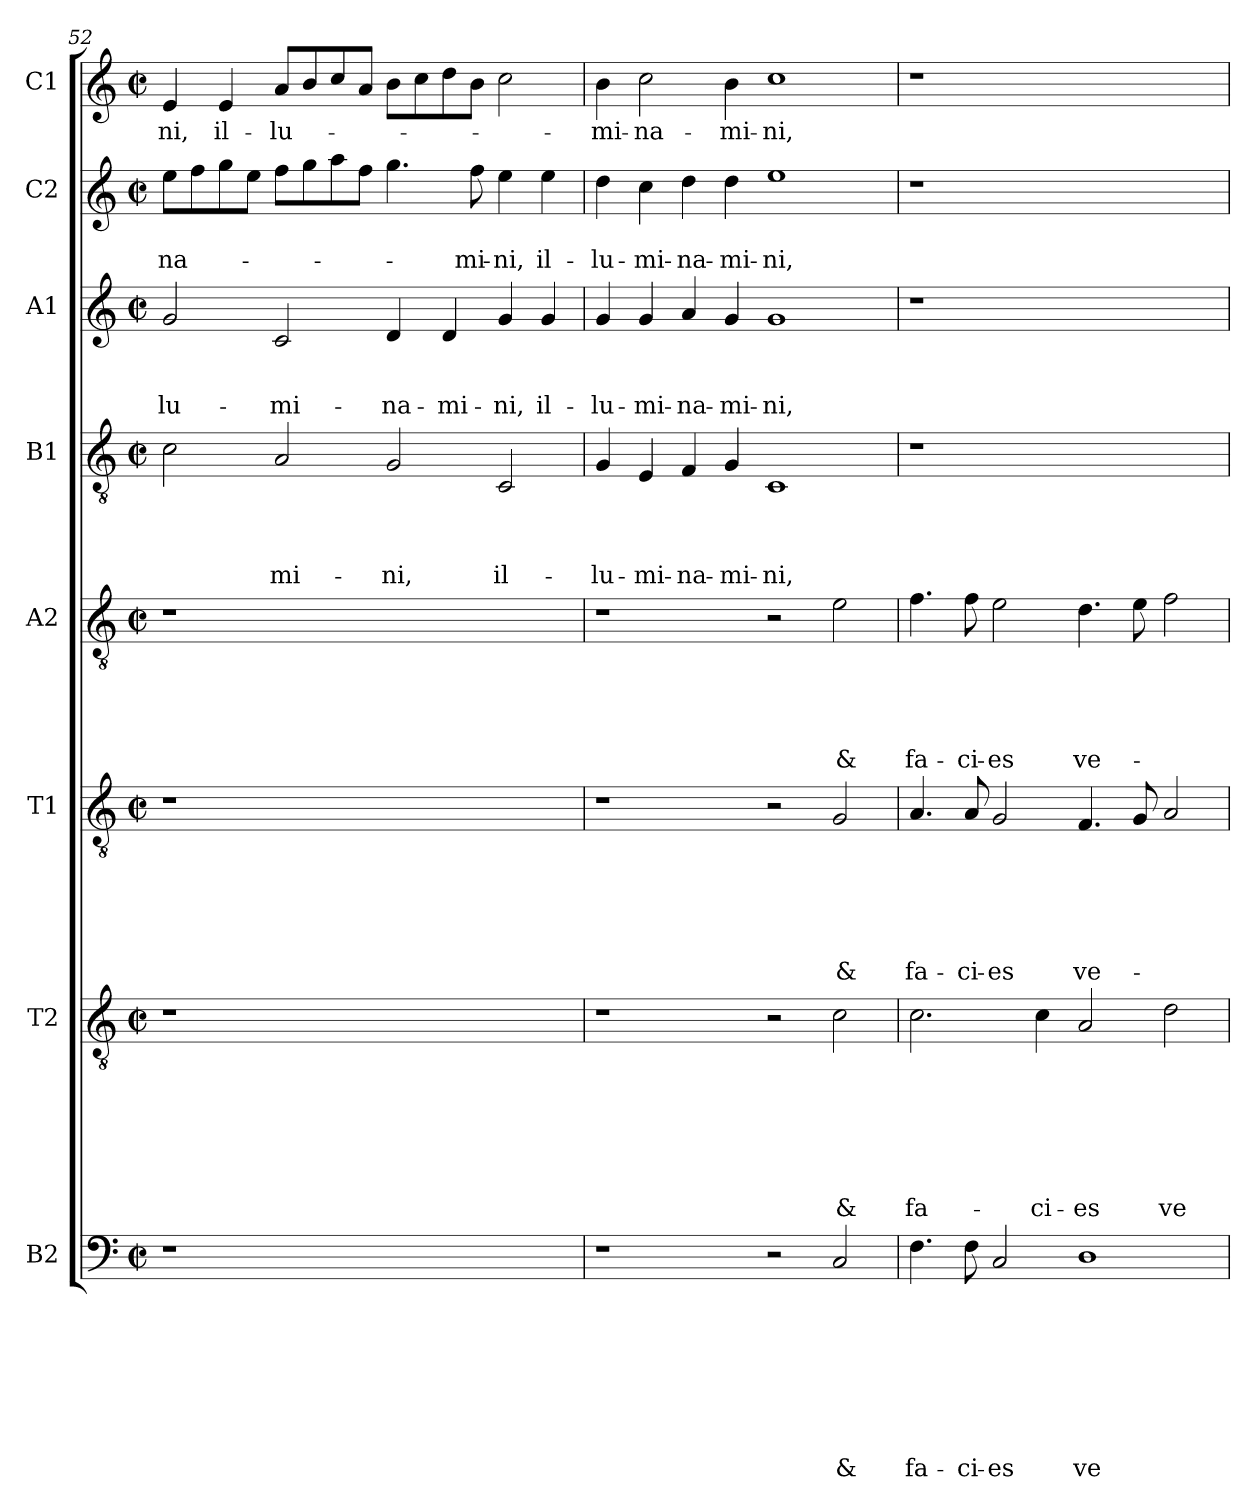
**kern	**text	**text	**text	**text	**text	**text	**text	**text	**kern	**text	**text	**text	**text	**text	**text	**text	**kern	**text	**text	**text	**text	**text	**text	**kern	**text	**text	**text	**text	**text	**kern	**text	**text	**text	**text	**kern	**text	**text	**text	**kern	**text	**text	**kern	**text
*part8	*part8	*part8	*part8	*part8	*part8	*part8	*part8	*part8	*part7	*part7	*part7	*part7	*part7	*part7	*part7	*part7	*part6	*part6	*part6	*part6	*part6	*part6	*part6	*part5	*part5	*part5	*part5	*part5	*part5	*part4	*part4	*part4	*part4	*part4	*part3	*part3	*part3	*part3	*part2	*part2	*part2	*part1	*part1
*staff8	*staff8	*staff8	*staff8	*staff8	*staff8	*staff8	*staff8	*staff8	*staff7	*staff7	*staff7	*staff7	*staff7	*staff7	*staff7	*staff7	*staff6	*staff6	*staff6	*staff6	*staff6	*staff6	*staff6	*staff5	*staff5	*staff5	*staff5	*staff5	*staff5	*staff4	*staff4	*staff4	*staff4	*staff4	*staff3	*staff3	*staff3	*staff3	*staff2	*staff2	*staff2	*staff1	*staff1
*I"B2	*	*	*	*	*	*	*	*	*I"T2	*	*	*	*	*	*	*	*I"T1	*	*	*	*	*	*	*I"A2	*	*	*	*	*	*I"B1	*	*	*	*	*I"A1	*	*	*	*I"C2	*	*	*I"C1	*
*clefF4	*	*	*	*	*	*	*	*	*clefGv2	*	*	*	*	*	*	*	*clefGv2	*	*	*	*	*	*	*clefGv2	*	*	*	*	*	*clefGv2	*	*	*	*	*clefG2	*	*	*	*clefG2	*	*	*clefG2	*
*k[]	*	*	*	*	*	*	*	*	*k[]	*	*	*	*	*	*	*	*k[]	*	*	*	*	*	*	*k[]	*	*	*	*	*	*k[]	*	*	*	*	*k[]	*	*	*	*k[]	*	*	*k[]	*
*C:	*	*	*	*	*	*	*	*	*C:	*	*	*	*	*	*	*	*C:	*	*	*	*	*	*	*C:	*	*	*	*	*	*C:	*	*	*	*	*C:	*	*	*	*C:	*	*	*C:	*
*M2/2	*	*	*	*	*	*	*	*	*M2/2	*	*	*	*	*	*	*	*M2/2	*	*	*	*	*	*	*M2/2	*	*	*	*	*	*M2/2	*	*	*	*	*M2/2	*	*	*	*M2/2	*	*	*M2/2	*
*met(c|)	*	*	*	*	*	*	*	*	*met(c|)	*	*	*	*	*	*	*	*met(c|)	*	*	*	*	*	*	*met(c|)	*	*	*	*	*	*met(c|)	*	*	*	*	*met(c|)	*	*	*	*met(c|)	*	*	*met(c|)	*
=52	=52	=52	=52	=52	=52	=52	=52	=52	=52	=52	=52	=52	=52	=52	=52	=52	=52	=52	=52	=52	=52	=52	=52	=52	=52	=52	=52	=52	=52	=52	=52	=52	=52	=52	=52	=52	=52	=52	=52	=52	=52	=52	=52
!	!	!	!	!	!	!	!	!	!	!	!	!	!	!	!	!	!	!	!	!	!	!	!	!	!	!	!	!	!	!	!	!	!	!	!	!	!	!LO:LY:b	!	!	!LO:LY:b	!	!LO:LY:b
1r	.	.	.	.	.	.	.	.	1r	.	.	.	.	.	.	.	1r	.	.	.	.	.	.	1r	.	.	.	.	.	2c\	.	.	.	.	2g/	.	.	-lu-	8ee\L	.	-na-	4e/	-ni,
.	.	.	.	.	.	.	.	.	.	.	.	.	.	.	.	.	.	.	.	.	.	.	.	.	.	.	.	.	.	.	.	.	.	.	.	.	.	.	8ff\	.	.	.	.
!	!	!	!	!	!	!	!	!	!	!	!	!	!	!	!	!	!	!	!	!	!	!	!	!	!	!	!	!	!	!	!	!	!	!	!	!	!	!	!	!	!	!	!LO:LY:b
.	.	.	.	.	.	.	.	.	.	.	.	.	.	.	.	.	.	.	.	.	.	.	.	.	.	.	.	.	.	.	.	.	.	.	.	.	.	.	8gg\	.	.	4e/	il-
.	.	.	.	.	.	.	.	.	.	.	.	.	.	.	.	.	.	.	.	.	.	.	.	.	.	.	.	.	.	.	.	.	.	.	.	.	.	.	8ee\J	.	.	.	.
!	!	!	!	!	!	!	!	!	!	!	!	!	!	!	!	!	!	!	!	!	!	!	!	!	!	!	!	!	!	!	!	!	!	!LO:LY:b	!	!	!	!LO:LY:b	!	!	!	!	!LO:LY:b
.	.	.	.	.	.	.	.	.	.	.	.	.	.	.	.	.	.	.	.	.	.	.	.	.	.	.	.	.	.	2A/	.	.	.	-mi-	2c/	.	.	-mi-	8ff\L	.	.	8a/L	-lu-
.	.	.	.	.	.	.	.	.	.	.	.	.	.	.	.	.	.	.	.	.	.	.	.	.	.	.	.	.	.	.	.	.	.	.	.	.	.	.	8gg\	.	.	8b/	.
.	.	.	.	.	.	.	.	.	.	.	.	.	.	.	.	.	.	.	.	.	.	.	.	.	.	.	.	.	.	.	.	.	.	.	.	.	.	.	8aa\	.	.	8cc/	.
.	.	.	.	.	.	.	.	.	.	.	.	.	.	.	.	.	.	.	.	.	.	.	.	.	.	.	.	.	.	.	.	.	.	.	.	.	.	.	8ff\J	.	.	8a/J	.
!	!	!	!	!	!	!	!	!	!	!	!	!	!	!	!	!	!	!	!	!	!	!	!	!	!	!	!	!	!	!	!	!	!	!LO:LY:b	!	!	!	!LO:LY:b	!	!	!	!	!
1ryy	.	.	.	.	.	.	.	.	1ryy	.	.	.	.	.	.	.	1ryy	.	.	.	.	.	.	1ryy	.	.	.	.	.	2G/	.	.	.	-ni,	4d/	.	.	-na-	4.gg\	.	.	8b\L	.
.	.	.	.	.	.	.	.	.	.	.	.	.	.	.	.	.	.	.	.	.	.	.	.	.	.	.	.	.	.	.	.	.	.	.	.	.	.	.	.	.	.	8cc\	.
!	!	!	!	!	!	!	!	!	!	!	!	!	!	!	!	!	!	!	!	!	!	!	!	!	!	!	!	!	!	!	!	!	!	!	!	!	!	!LO:LY:b	!	!	!	!	!
.	.	.	.	.	.	.	.	.	.	.	.	.	.	.	.	.	.	.	.	.	.	.	.	.	.	.	.	.	.	.	.	.	.	.	4d/	.	.	-mi-	.	.	.	8dd\	.
!	!	!	!	!	!	!	!	!	!	!	!	!	!	!	!	!	!	!	!	!	!	!	!	!	!	!	!	!	!	!	!	!	!	!	!	!	!	!	!	!	!LO:LY:b	!	!
.	.	.	.	.	.	.	.	.	.	.	.	.	.	.	.	.	.	.	.	.	.	.	.	.	.	.	.	.	.	.	.	.	.	.	.	.	.	.	8ff\	.	-mi-	8b\J	.
!	!	!	!	!	!	!	!	!	!	!	!	!	!	!	!	!	!	!	!	!	!	!	!	!	!	!	!	!	!	!	!	!	!	!LO:LY:b	!	!	!	!LO:LY:b	!	!	!LO:LY:b	!	!
.	.	.	.	.	.	.	.	.	.	.	.	.	.	.	.	.	.	.	.	.	.	.	.	.	.	.	.	.	.	2C/	.	.	.	il-	4g/	.	.	-ni,	4ee\	.	-ni,	2cc\	.
!	!	!	!	!	!	!	!	!	!	!	!	!	!	!	!	!	!	!	!	!	!	!	!	!	!	!	!	!	!	!	!	!	!	!	!	!	!	!LO:LY:b	!	!	!LO:LY:b	!	!
.	.	.	.	.	.	.	.	.	.	.	.	.	.	.	.	.	.	.	.	.	.	.	.	.	.	.	.	.	.	.	.	.	.	.	4g/	.	.	il-	4ee\	.	il-	.	.
=53	=53	=53	=53	=53	=53	=53	=53	=53	=53	=53	=53	=53	=53	=53	=53	=53	=53	=53	=53	=53	=53	=53	=53	=53	=53	=53	=53	=53	=53	=53	=53	=53	=53	=53	=53	=53	=53	=53	=53	=53	=53	=53	=53
!	!	!	!	!	!	!	!	!	!	!	!	!	!	!	!	!	!	!	!	!	!	!	!	!	!	!	!	!	!	!	!	!	!	!LO:LY:b	!	!	!	!LO:LY:b	!	!	!LO:LY:b	!	!LO:LY:b
1r	.	.	.	.	.	.	.	.	1r	.	.	.	.	.	.	.	1r	.	.	.	.	.	.	1r	.	.	.	.	.	4G/	.	.	.	-lu-	4g/	.	.	-lu-	4dd\	.	-lu-	4b\	-mi-
!	!	!	!	!	!	!	!	!	!	!	!	!	!	!	!	!	!	!	!	!	!	!	!	!	!	!	!	!	!	!	!	!	!	!LO:LY:b	!	!	!	!LO:LY:b	!	!	!LO:LY:b	!	!LO:LY:b
.	.	.	.	.	.	.	.	.	.	.	.	.	.	.	.	.	.	.	.	.	.	.	.	.	.	.	.	.	.	4E/	.	.	.	-mi-	4g/	.	.	-mi-	4cc\	.	-mi-	2cc\	-na-
!	!	!	!	!	!	!	!	!	!	!	!	!	!	!	!	!	!	!	!	!	!	!	!	!	!	!	!	!	!	!	!	!	!	!LO:LY:b	!	!	!	!LO:LY:b	!	!	!LO:LY:b	!	!
.	.	.	.	.	.	.	.	.	.	.	.	.	.	.	.	.	.	.	.	.	.	.	.	.	.	.	.	.	.	4F/	.	.	.	-na-	4a/	.	.	-na-	4dd\	.	-na-	.	.
!	!	!	!	!	!	!	!	!	!	!	!	!	!	!	!	!	!	!	!	!	!	!	!	!	!	!	!	!	!	!	!	!	!	!LO:LY:b	!	!	!	!LO:LY:b	!	!	!LO:LY:b	!	!LO:LY:b
.	.	.	.	.	.	.	.	.	.	.	.	.	.	.	.	.	.	.	.	.	.	.	.	.	.	.	.	.	.	4G/	.	.	.	-mi-	4g/	.	.	-mi-	4dd\	.	-mi-	4b\	-mi-
!	!	!	!	!	!	!	!	!	!	!	!	!	!	!	!	!	!	!	!	!	!	!	!	!	!	!	!	!	!	!	!	!	!	!LO:LY:b	!	!	!	!LO:LY:b	!	!	!LO:LY:b	!	!LO:LY:b
2r	.	.	.	.	.	.	.	.	2r	.	.	.	.	.	.	.	2r	.	.	.	.	.	.	2r	.	.	.	.	.	1C	.	.	.	-ni,	1g	.	.	-ni,	1ee	.	-ni,	1cc	-ni,
!	!	!	!	!	!	!	!	!LO:LY:b	!	!	!	!	!	!	!	!LO:LY:b	!	!	!	!	!	!	!LO:LY:b	!	!	!	!	!	!LO:LY:b	!	!	!	!	!	!	!	!	!	!	!	!	!	!
2C/	.	.	.	.	.	.	.	&	2c\	.	.	.	.	.	.	&	2G/	.	.	.	.	.	&	2e\	.	.	.	.	&	.	.	.	.	.	.	.	.	.	.	.	.	.	.
=54	=54	=54	=54	=54	=54	=54	=54	=54	=54	=54	=54	=54	=54	=54	=54	=54	=54	=54	=54	=54	=54	=54	=54	=54	=54	=54	=54	=54	=54	=54	=54	=54	=54	=54	=54	=54	=54	=54	=54	=54	=54	=54	=54
!	!	!	!	!	!	!	!	!LO:LY:b	!	!	!	!	!	!	!	!LO:LY:b	!	!	!	!	!	!	!LO:LY:b	!	!	!	!	!	!LO:LY:b	!	!	!	!	!	!	!	!	!	!	!	!	!	!
4.F\	.	.	.	.	.	.	.	fa-	2.c\	.	.	.	.	.	.	fa-	4.A/	.	.	.	.	.	fa-	4.f\	.	.	.	.	fa-	1r	.	.	.	.	1r	.	.	.	1r	.	.	1r	.
!	!	!	!	!	!	!	!	!LO:LY:b	!	!	!	!	!	!	!	!	!	!	!	!	!	!	!LO:LY:b	!	!	!	!	!	!LO:LY:b	!	!	!	!	!	!	!	!	!	!	!	!	!	!
8F\	.	.	.	.	.	.	.	-ci-	.	.	.	.	.	.	.	.	8A/	.	.	.	.	.	-ci-	8f\	.	.	.	.	-ci-	.	.	.	.	.	.	.	.	.	.	.	.	.	.
!	!	!	!	!	!	!	!	!LO:LY:b	!	!	!	!	!	!	!	!	!	!	!	!	!	!	!LO:LY:b	!	!	!	!	!	!LO:LY:b	!	!	!	!	!	!	!	!	!	!	!	!	!	!
2C/	.	.	.	.	.	.	.	-es	.	.	.	.	.	.	.	.	2G/	.	.	.	.	.	-es	2e\	.	.	.	.	-es	.	.	.	.	.	.	.	.	.	.	.	.	.	.
!	!	!	!	!	!	!	!	!	!	!	!	!	!	!	!	!LO:LY:b	!	!	!	!	!	!	!	!	!	!	!	!	!	!	!	!	!	!	!	!	!	!	!	!	!	!	!
.	.	.	.	.	.	.	.	.	4c\	.	.	.	.	.	.	-ci-	.	.	.	.	.	.	.	.	.	.	.	.	.	.	.	.	.	.	.	.	.	.	.	.	.	.	.
!	!	!	!	!	!	!	!	!LO:LY:b	!	!	!	!	!	!	!	!LO:LY:b	!	!	!	!	!	!	!LO:LY:b	!	!	!	!	!	!LO:LY:b	!	!	!	!	!	!	!	!	!	!	!	!	!	!
1D	.	.	.	.	.	.	.	ve-	2A/	.	.	.	.	.	.	-es	4.F/	.	.	.	.	.	ve-	4.d\	.	.	.	.	ve-	1ryy	.	.	.	.	1ryy	.	.	.	1ryy	.	.	1ryy	.
.	.	.	.	.	.	.	.	.	.	.	.	.	.	.	.	.	8G/	.	.	.	.	.	.	8e\	.	.	.	.	.	.	.	.	.	.	.	.	.	.	.	.	.	.	.
!	!	!	!	!	!	!	!	!	!	!	!	!	!	!	!	!LO:LY:b	!	!	!	!	!	!	!	!	!	!	!	!	!	!	!	!	!	!	!	!	!	!	!	!	!	!	!
.	.	.	.	.	.	.	.	.	2d\	.	.	.	.	.	.	ve-	2A/	.	.	.	.	.	.	2f\	.	.	.	.	.	.	.	.	.	.	.	.	.	.	.	.	.	.	.
=	=	=	=	=	=	=	=	=	=	=	=	=	=	=	=	=	=	=	=	=	=	=	=	=	=	=	=	=	=	=	=	=	=	=	=	=	=	=	=	=	=	=	=
*-	*-	*-	*-	*-	*-	*-	*-	*-	*-	*-	*-	*-	*-	*-	*-	*-	*-	*-	*-	*-	*-	*-	*-	*-	*-	*-	*-	*-	*-	*-	*-	*-	*-	*-	*-	*-	*-	*-	*-	*-	*-	*-	*-
